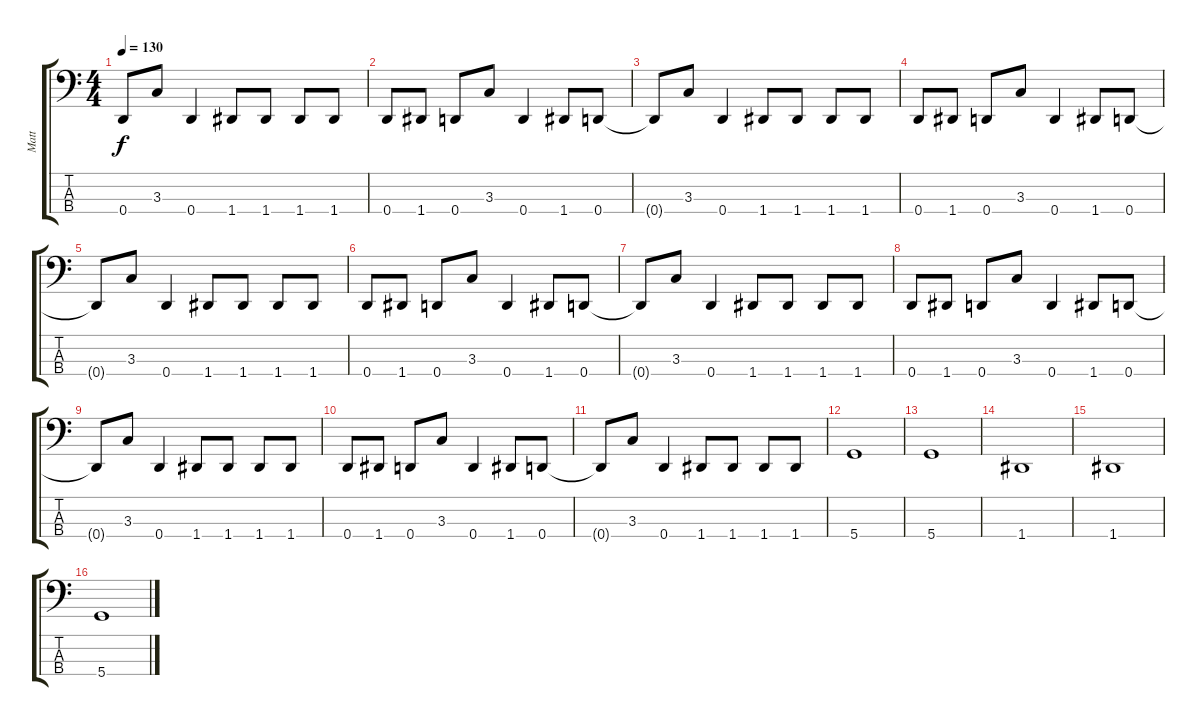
\track ("Matt" "Matt") {instrument electricbasspick}
\staff {score tabs}
\tuning (G2 D2 A1 D1) {hide}
\ts (4 4)
\tempo 130
\clef f4
\ks c
0.4{t}.8{dy f} 3.3.8 0.4.4 1.4.8 1.4.8 1.4.8 1.4.8 |
0.4.8 1.4.8 0.4.8 3.3.8 0.4.4 1.4.8 0.4.8 |
0.4{t}.8 3.3.8 0.4.4 1.4.8 1.4.8 1.4.8 1.4.8 |
0.4.8 1.4.8 0.4.8 3.3.8 0.4.4 1.4.8 0.4.8 |
0.4{t}.8 3.3.8 0.4.4 1.4.8 1.4.8 1.4.8 1.4.8 |
0.4.8 1.4.8 0.4.8 3.3.8 0.4.4 1.4.8 0.4.8 |
0.4{t}.8 3.3.8 0.4.4 1.4.8 1.4.8 1.4.8 1.4.8 |
0.4.8 1.4.8 0.4.8 3.3.8 0.4.4 1.4.8 0.4.8 |
0.4{t}.8 3.3.8 0.4.4 1.4.8 1.4.8 1.4.8 1.4.8 |
0.4.8 1.4.8 0.4.8 3.3.8 0.4.4 1.4.8 0.4.8 |
0.4{t}.8 3.3.8 0.4.4 1.4.8 1.4.8 1.4.8 1.4.8 |
5.4.1 |
5.4.1 |
1.4.1 |
1.4.1 |
5.4.1
